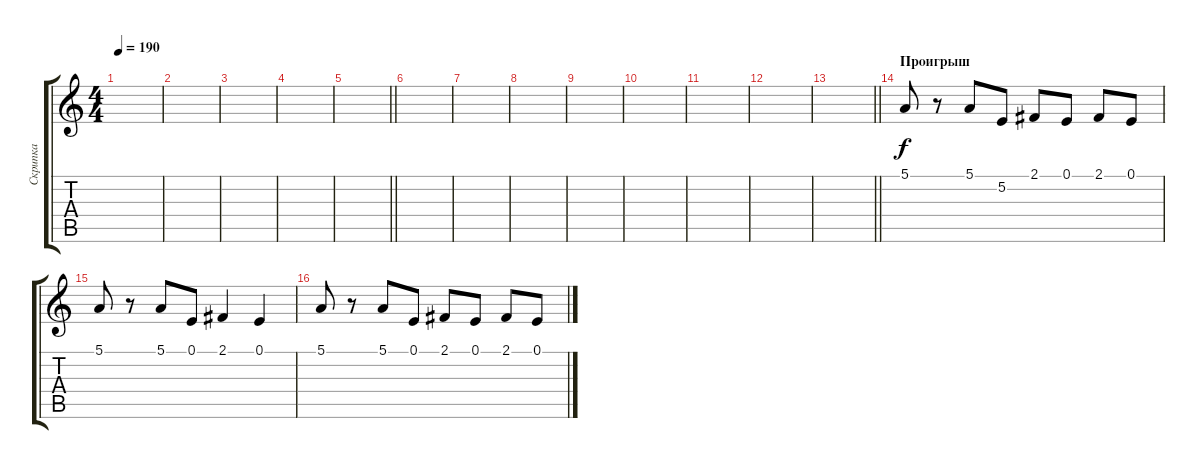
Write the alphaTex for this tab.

\track ("Скрипка" "Скрипка") {instrument violin}
\staff {score tabs}
\tuning (E4 B3 G3 D3 A2 E2) {hide}
\ts (4 4)
\tempo 190
\clef g2
\ks c
|
|
|
|
\barLineRight lightlight
|
\section ("" " ")
|
|
|
|
|
|
|
\barLineRight lightlight
|
\section ("" "Проигрыш")
5.1.8 r.8 5.1.8 5.2.8 2.1.8 0.1.8 2.1.8 0.1.8 |
5.1.8 r.8 5.1.8 0.1.8 2.1.4 0.1.4 |
5.1.8 r.8 5.1.8 0.1.8 2.1.8 0.1.8 2.1.8 0.1.8
